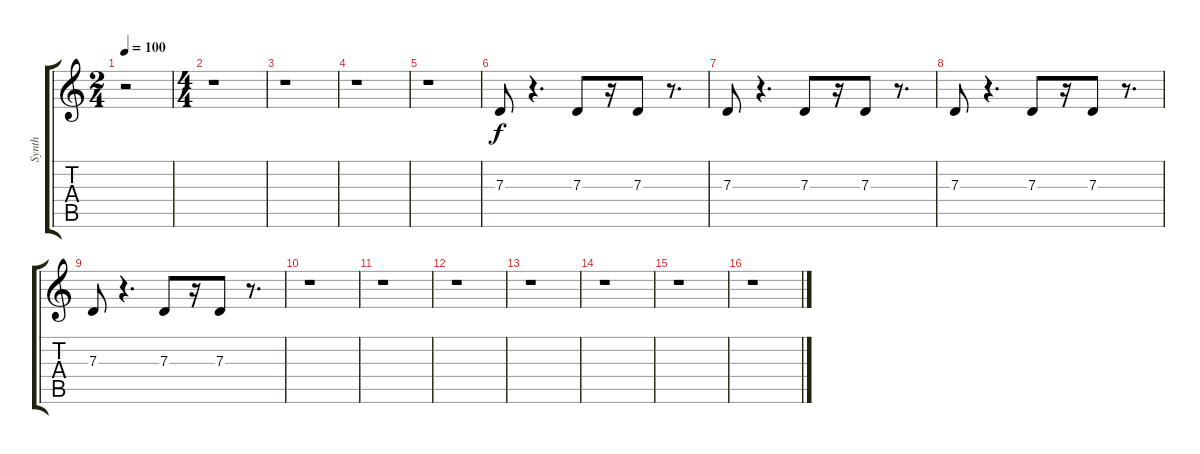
\track ("Synth" "Synth") {instrument stringensemble2}
\staff {score tabs}
\tuning (E4 B3 G3 D3 A2 E2) {hide}
\ts (2 4)
\tempo 100
\clef g2
\ks c
r.2{dy f instrument stringensemble2} |
\ts (4 4)
r.1 |
r.1 |
r.1 |
r.1 |
7.3.8{instrument synthbass1} r.4{d} 7.3.8 r.16 7.3.8 r.8{d} |
7.3.8 r.4{d} 7.3.8 r.16 7.3.8 r.8{d} |
7.3.8 r.4{d} 7.3.8 r.16 7.3.8 r.8{d} |
7.3.8 r.4{d} 7.3.8 r.16 7.3.8 r.8{d} |
r.1 |
r.1 |
r.1 |
r.1 |
r.1 |
r.1 |
r.1
